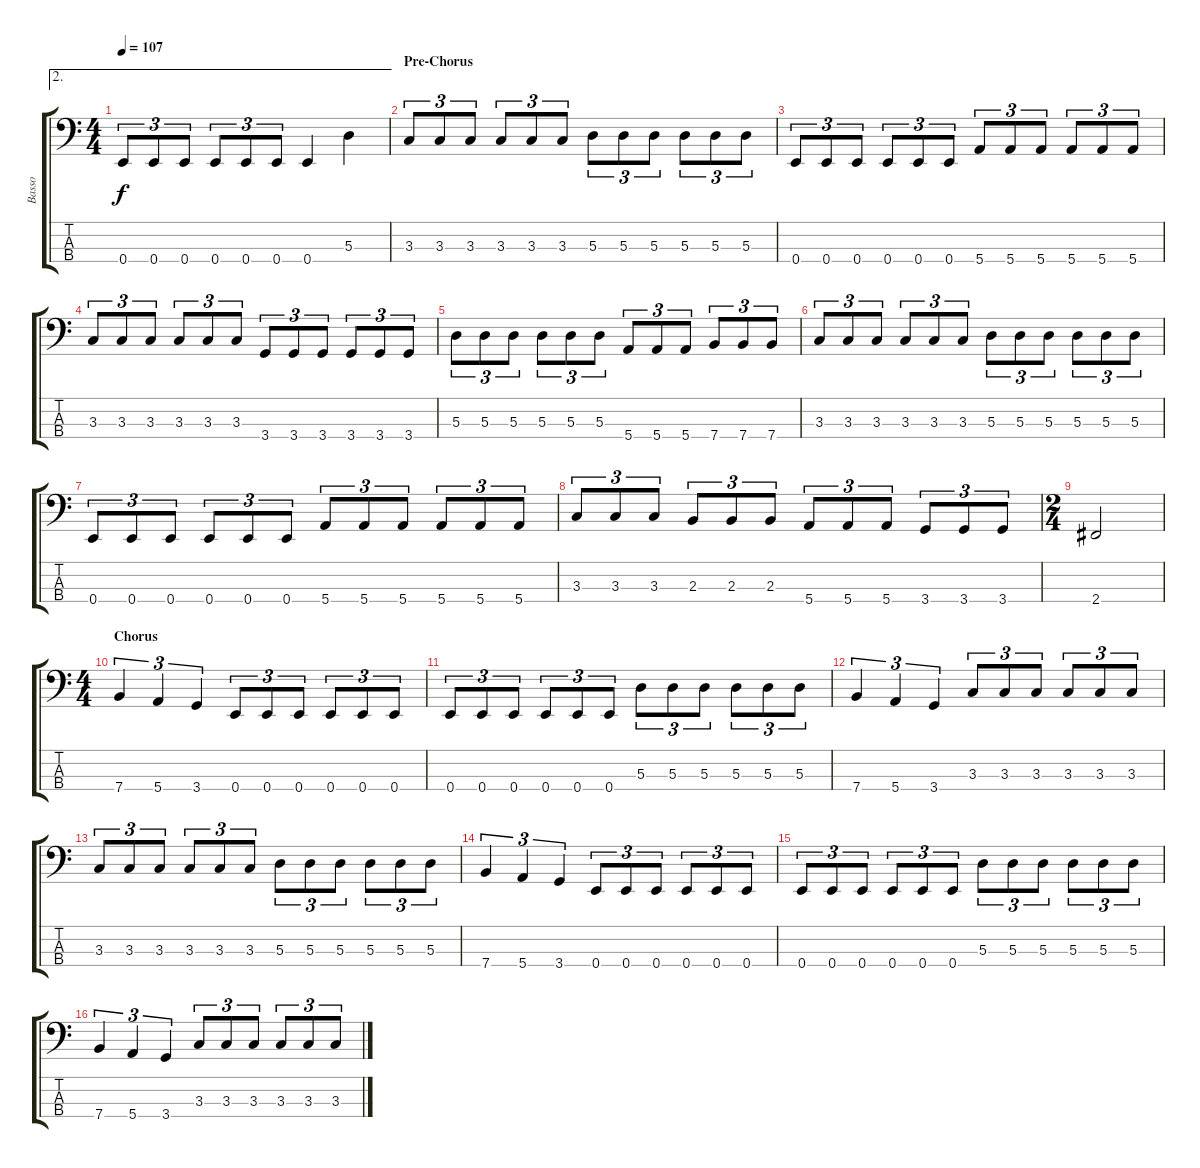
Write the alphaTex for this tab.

\track ("Basso" "Basso") {instrument electricbassfinger}
\staff {score tabs}
\tuning (G2 D2 A1 E1) {hide}
\ae 2
\ts (4 4)
\tempo 107
\clef f4
\ks c
0.4.8{tu (3 2) dy f} 0.4.8{tu (3 2)} 0.4.8{tu (3 2)} 0.4.8{tu (3 2)} 0.4.8{tu (3 2)} 0.4.8{tu (3 2)} 0.4.4 5.3.4 |
\section ("" "Pre-Chorus")
3.3.8{tu (3 2)} 3.3.8{tu (3 2)} 3.3.8{tu (3 2)} 3.3.8{tu (3 2)} 3.3.8{tu (3 2)} 3.3.8{tu (3 2)} 5.3.8{tu (3 2)} 5.3.8{tu (3 2)} 5.3.8{tu (3 2)} 5.3.8{tu (3 2)} 5.3.8{tu (3 2)} 5.3.8{tu (3 2)} |
0.4.8{tu (3 2)} 0.4.8{tu (3 2)} 0.4.8{tu (3 2)} 0.4.8{tu (3 2)} 0.4.8{tu (3 2)} 0.4.8{tu (3 2)} 5.4.8{tu (3 2)} 5.4.8{tu (3 2)} 5.4.8{tu (3 2)} 5.4.8{tu (3 2)} 5.4.8{tu (3 2)} 5.4.8{tu (3 2)} |
3.3.8{tu (3 2)} 3.3.8{tu (3 2)} 3.3.8{tu (3 2)} 3.3.8{tu (3 2)} 3.3.8{tu (3 2)} 3.3.8{tu (3 2)} 3.4.8{tu (3 2)} 3.4.8{tu (3 2)} 3.4.8{tu (3 2)} 3.4.8{tu (3 2)} 3.4.8{tu (3 2)} 3.4.8{tu (3 2)} |
5.3.8{tu (3 2)} 5.3.8{tu (3 2)} 5.3.8{tu (3 2)} 5.3.8{tu (3 2)} 5.3.8{tu (3 2)} 5.3.8{tu (3 2)} 5.4.8{tu (3 2)} 5.4.8{tu (3 2)} 5.4.8{tu (3 2)} 7.4.8{tu (3 2)} 7.4.8{tu (3 2)} 7.4.8{tu (3 2)} |
3.3.8{tu (3 2)} 3.3.8{tu (3 2)} 3.3.8{tu (3 2)} 3.3.8{tu (3 2)} 3.3.8{tu (3 2)} 3.3.8{tu (3 2)} 5.3.8{tu (3 2)} 5.3.8{tu (3 2)} 5.3.8{tu (3 2)} 5.3.8{tu (3 2)} 5.3.8{tu (3 2)} 5.3.8{tu (3 2)} |
0.4.8{tu (3 2)} 0.4.8{tu (3 2)} 0.4.8{tu (3 2)} 0.4.8{tu (3 2)} 0.4.8{tu (3 2)} 0.4.8{tu (3 2)} 5.4.8{tu (3 2)} 5.4.8{tu (3 2)} 5.4.8{tu (3 2)} 5.4.8{tu (3 2)} 5.4.8{tu (3 2)} 5.4.8{tu (3 2)} |
3.3.8{tu (3 2)} 3.3.8{tu (3 2)} 3.3.8{tu (3 2)} 2.3.8{tu (3 2)} 2.3.8{tu (3 2)} 2.3.8{tu (3 2)} 5.4.8{tu (3 2)} 5.4.8{tu (3 2)} 5.4.8{tu (3 2)} 3.4.8{tu (3 2)} 3.4.8{tu (3 2)} 3.4.8{tu (3 2)} |
\ts (2 4)
2.4.2 |
\ts (4 4)
\section ("" "Chorus")
7.4.4{tu (3 2)} 5.4.4{tu (3 2)} 3.4.4{tu (3 2)} 0.4.8{tu (3 2)} 0.4.8{tu (3 2)} 0.4.8{tu (3 2)} 0.4.8{tu (3 2)} 0.4.8{tu (3 2)} 0.4.8{tu (3 2)} |
0.4.8{tu (3 2)} 0.4.8{tu (3 2)} 0.4.8{tu (3 2)} 0.4.8{tu (3 2)} 0.4.8{tu (3 2)} 0.4.8{tu (3 2)} 5.3.8{tu (3 2)} 5.3.8{tu (3 2)} 5.3.8{tu (3 2)} 5.3.8{tu (3 2)} 5.3.8{tu (3 2)} 5.3.8{tu (3 2)} |
7.4.4{tu (3 2)} 5.4.4{tu (3 2)} 3.4.4{tu (3 2)} 3.3.8{tu (3 2)} 3.3.8{tu (3 2)} 3.3.8{tu (3 2)} 3.3.8{tu (3 2)} 3.3.8{tu (3 2)} 3.3.8{tu (3 2)} |
3.3.8{tu (3 2)} 3.3.8{tu (3 2)} 3.3.8{tu (3 2)} 3.3.8{tu (3 2)} 3.3.8{tu (3 2)} 3.3.8{tu (3 2)} 5.3.8{tu (3 2)} 5.3.8{tu (3 2)} 5.3.8{tu (3 2)} 5.3.8{tu (3 2)} 5.3.8{tu (3 2)} 5.3.8{tu (3 2)} |
7.4.4{tu (3 2)} 5.4.4{tu (3 2)} 3.4.4{tu (3 2)} 0.4.8{tu (3 2)} 0.4.8{tu (3 2)} 0.4.8{tu (3 2)} 0.4.8{tu (3 2)} 0.4.8{tu (3 2)} 0.4.8{tu (3 2)} |
0.4.8{tu (3 2)} 0.4.8{tu (3 2)} 0.4.8{tu (3 2)} 0.4.8{tu (3 2)} 0.4.8{tu (3 2)} 0.4.8{tu (3 2)} 5.3.8{tu (3 2)} 5.3.8{tu (3 2)} 5.3.8{tu (3 2)} 5.3.8{tu (3 2)} 5.3.8{tu (3 2)} 5.3.8{tu (3 2)} |
7.4.4{tu (3 2)} 5.4.4{tu (3 2)} 3.4.4{tu (3 2)} 3.3.8{tu (3 2)} 3.3.8{tu (3 2)} 3.3.8{tu (3 2)} 3.3.8{tu (3 2)} 3.3.8{tu (3 2)} 3.3.8{tu (3 2)}
